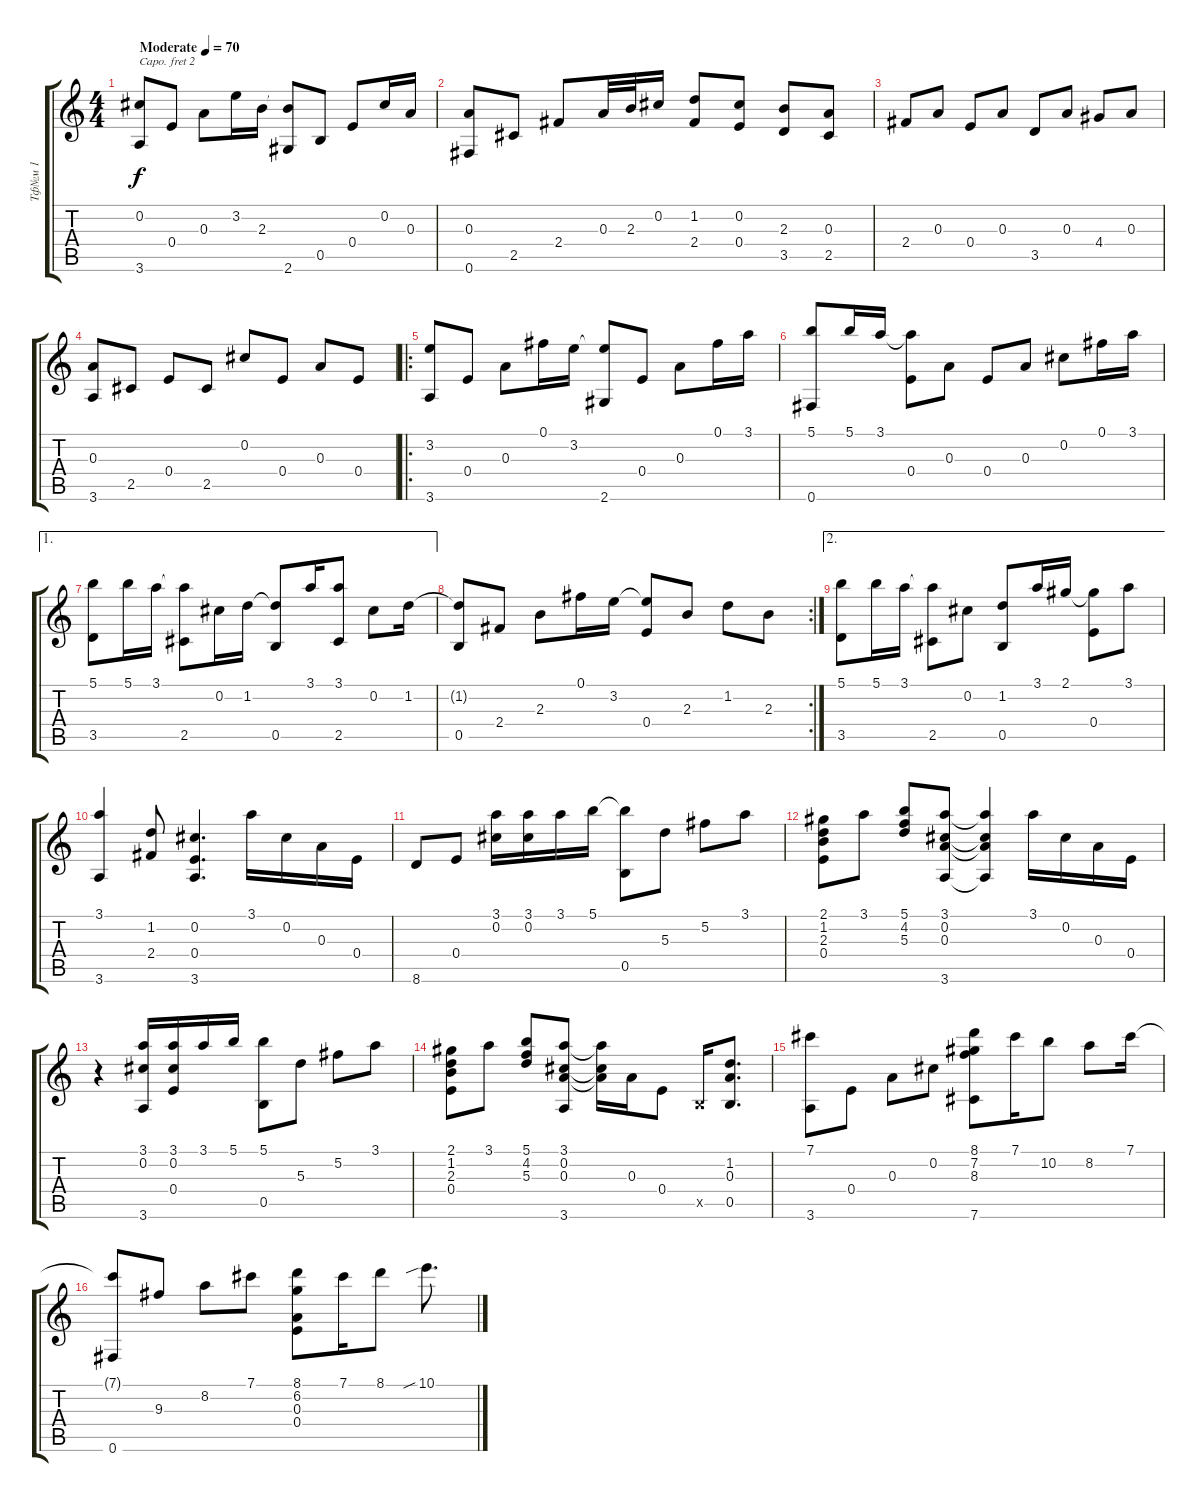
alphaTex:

\track ("Тф№м 1" "Тф№м 1") {instrument acousticguitarsteel}
\staff {score tabs}
\capo 2
\tuning (E4 B3 G3 D3 A2 E2) {hide}
\ts (4 4)
\tempo (70 "Moderate")
\clef g2
\ks c
(0.2 3.6).8{dy f instrument acousticguitarsteel} 0.4.8 0.3.8 3.2.16 2.3.16 (2.3{t} 2.6).8 0.5.8 0.4.8 0.2.16 0.3.16 |
(0.3 0.6).8 2.5.8 2.4.8 0.3.32 2.3.32 0.2.16 (1.2 2.4).8 (0.2 0.4).8 (2.3 3.5).8 (0.3 2.5).8 |
2.4.8 0.3.8 0.4.8 0.3.8 3.5.8 0.3.8 4.4.8 0.3.8 |
(0.3 3.6).8 2.5.8 0.4.8 2.5.8 0.2.8 0.4.8 0.3.8 0.4.8 |
\ro
(3.2 3.6).8 0.4.8 0.3.8 0.1.16 3.2.16 (3.2{t} 2.6).8 0.4.8 0.3.8 0.1.16 3.1.16 |
(5.1 0.6).8 5.1.16 3.1.16 (3.1{t} 0.4).8 0.3.8 0.4.8 0.3.8 0.2.8 0.1.16 3.1.16 |
\ae 1
(5.1 3.5).8 5.1.16 3.1.16 (3.1{t} 2.5).8 0.2.16 1.2.16 (1.2{t} 0.5).8 3.1.16 (3.1 2.5).8 0.2.8 1.2.16 |
\rc 2
(1.2{t} 0.5).8 2.4.8 2.3.8 0.1.16 3.2.16 (3.2{t} 0.4).8 2.3.8 1.2.8 2.3.8 |
\ae 2
(5.1 3.5).8 5.1.16 3.1.16 (3.1{t} 2.5).8 0.2.8 (1.2 0.5).8 3.1.16 2.1.16 (2.1{t} 0.4).8 3.1.8 |
(3.1 3.6).4 (1.2 2.4).8 (0.2 0.4 3.6).4{d} 3.1.16 0.2.16 0.3.16 0.4.16 |
8.6.8 0.4.8 (3.1 0.2).16 (3.1 0.2).16 3.1.16 5.1.16 (5.1{t} 0.5).8 5.3.8 5.2.8 3.1.8 |
(2.1 1.2 2.3 0.4).8 3.1.8 (5.1 4.2 5.3).8 (3.1 0.2 0.3 3.6).8 (3.1{t} 0.2{t} 0.3{t} 3.6{t}).4 3.1.16 0.2.16 0.3.16 0.4.16 |
r.4 (3.1 0.2 3.6).16 (3.1 0.2 0.4).16 3.1.16 5.1.16 (5.1 0.5).8 5.3.8 5.2.8 3.1.8 |
(2.1 1.2 2.3 0.4).8 3.1.8 (5.1 4.2 5.3).8 (3.1 0.2 0.3 3.6).8 (3.1{t} 0.2{t} 0.3{t}).16 0.3.16 0.4.8 0.5{x}.16 (1.2 0.3 0.5).8{d} |
(7.1 3.6).8 0.4.8 0.3.8 0.2.8 (8.1 7.2 8.3 7.6).8 7.1.16 10.2.8 8.2.8 7.1.16 |
(7.1{t} 0.6).8 9.3.8 8.2.8 7.1.8 (8.1 6.2 0.3 0.4).8 7.1.16 8.1.8 10.1{sib}.8{d}
